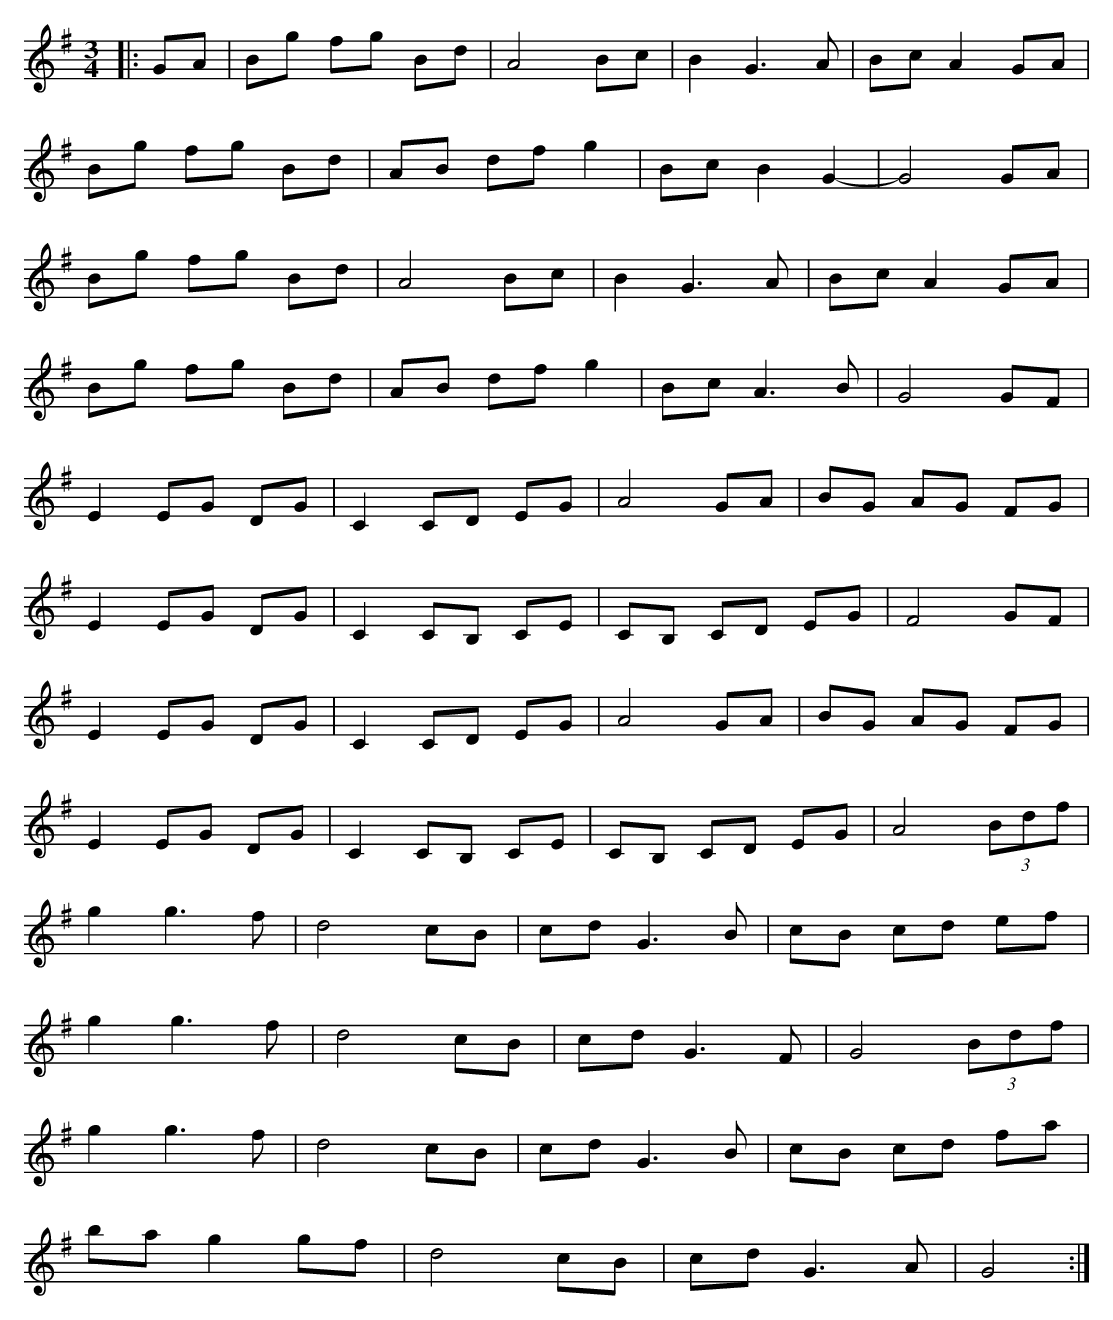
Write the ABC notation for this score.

X:1
M:3/4
K:G
|:GA|Bg fg Bd|A4Bc|B2G3A|BcA2GA|
Bg fg Bd|AB df g2|Bc B2 G2-|G4GA|
Bg fg Bd|A4Bc|B2G3A|BcA2GA|
Bg fg Bd|AB df g2|BcA3B|G4GF|
E2 EG DG|C2 CD EG|A4GA|BG AG FG|
E2 EG DG|C2CB, CE|CB, CD EG|F4 GF|
E2 EG DG|C2 CD EG|A4GA|BG AG FG|
E2 EG DG|C2CB, CE|CB, CD EG|A4 (3Bdf|
g2 g3 f|d4cB|cdG3B|cB cd ef|
g2 g3 f|d4cB|cdG3F|G4 (3Bdf|
g2 g3 f|d4cB|cdG3B|cB cd fa|
ba g2 gf|d4cB|cdG3A|G4:|
